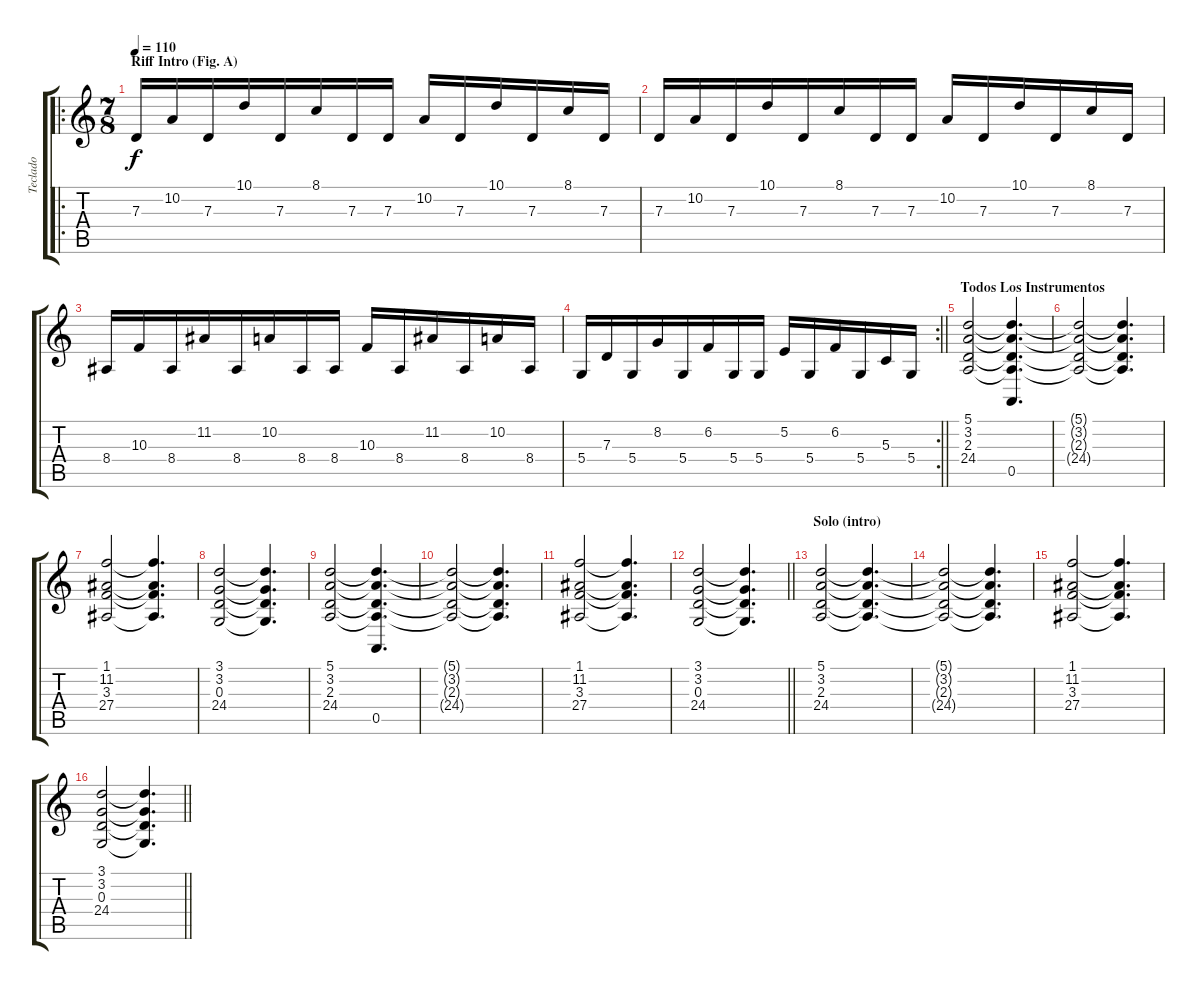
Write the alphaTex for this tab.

\track ("Teclado " "Teclado ") {instrument lead2sawtooth}
\staff {score tabs}
\tuning (E4 B3 G3 D3 A2 E2) {hide}
\ro
\ts (7 8)
\section ("" "Riff Intro (Fig. A)")
\tempo 110
\clef g2
\ks c
7.3.16{dy f instrument lead2sawtooth} 10.2.16 7.3.16 10.1.16 7.3.16 8.1.16 7.3.16 7.3.16 10.2.16 7.3.16 10.1.16 7.3.16 8.1.16 7.3.16 |
7.3.16 10.2.16 7.3.16 10.1.16 7.3.16 8.1.16 7.3.16 7.3.16 10.2.16 7.3.16 10.1.16 7.3.16 8.1.16 7.3.16 |
8.4.16 10.3.16 8.4.16 11.2.16 8.4.16 10.2.16 8.4.16 8.4.16 10.3.16 8.4.16 11.2.16 8.4.16 10.2.16 8.4.16 |
\rc 2
\barLineRight lightlight
5.4.16 7.3.16 5.4.16 8.2.16 5.4.16 6.2.16 5.4.16 5.4.16 5.2.16 5.4.16 6.2.16 5.4.16 5.3.16 5.4.16 |
\section ("" "Todos Los Instrumentos")
(5.1 3.2 2.3 24.4).2{instrument stringensemble1} (5.1{t} 3.2{t} 2.3{t} 24.4{t} 0.5).4{d} |
(5.1{t} 3.2{t} 2.3{t} 24.4{t}).2 (5.1{t} 3.2{t} 2.3{t} 24.4{t}).4{d} |
(1.1 11.2 3.3 27.4).2 (1.1{t} 11.2{t} 3.3{t} 27.4{t}).4{d} |
(3.1 3.2 0.3 24.4).2 (3.1{t} 3.2{t} 0.3{t} 24.4{t}).4{d} |
(5.1 3.2 2.3 24.4).2 (5.1{t} 3.2{t} 2.3{t} 24.4{t} 0.5).4{d} |
(5.1{t} 3.2{t} 2.3{t} 24.4{t}).2 (5.1{t} 3.2{t} 2.3{t} 24.4{t}).4{d} |
(1.1 11.2 3.3 27.4).2 (1.1{t} 11.2{t} 3.3{t} 27.4{t}).4{d} |
\barLineRight lightlight
(3.1 3.2 0.3 24.4).2 (3.1{t} 3.2{t} 0.3{t} 24.4{t}).4{d} |
\section ("" "Solo (intro)")
(5.1 3.2 2.3 24.4).2 (5.1{t} 3.2{t} 2.3{t} 24.4{t}).4{d} |
(5.1{t} 3.2{t} 2.3{t} 24.4{t}).2 (5.1{t} 3.2{t} 2.3{t} 24.4{t}).4{d} |
(1.1 11.2 3.3 27.4).2 (1.1{t} 11.2{t} 3.3{t} 27.4{t}).4{d} |
\barLineRight lightlight
(3.1 3.2 0.3 24.4).2 (3.1{t} 3.2{t} 0.3{t} 24.4{t}).4{d}
